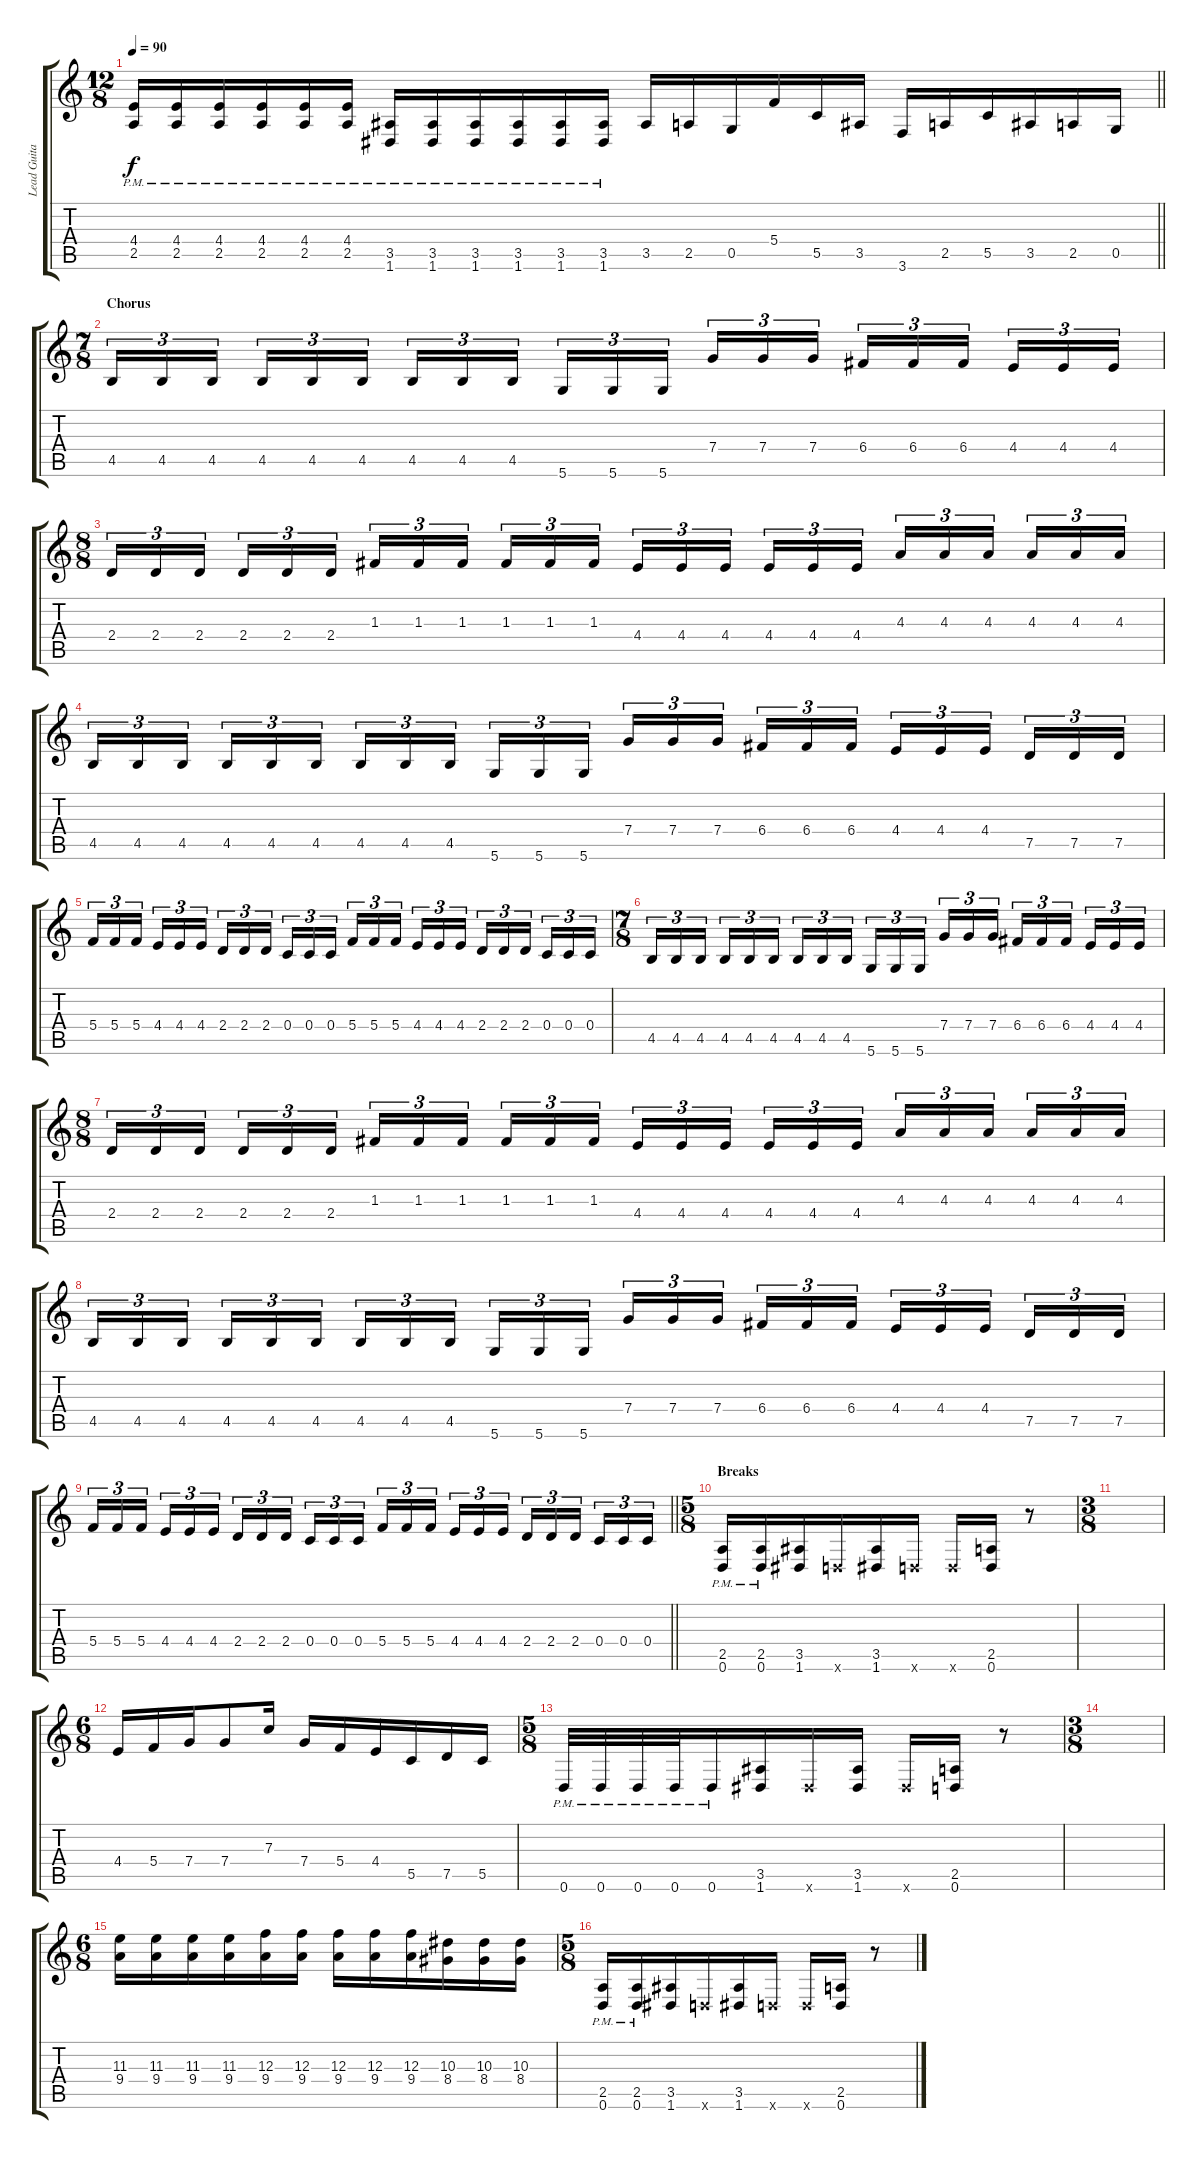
\track ("Lead Guitar" "Lead Guita") {instrument distortionguitar}
\staff {score tabs}
\tuning (D4 A3 F3 C3 G2 D2) {hide}
\ts (12 8)
\tempo 90
\clef g2
\barLineRight lightlight
\ks c
(4.4{pm} 2.5{pm}).16{dy f} (4.4{pm} 2.5{pm}).16 (4.4{pm} 2.5{pm}).16 (4.4{pm} 2.5{pm}).16 (4.4{pm} 2.5{pm}).16 (4.4{pm} 2.5{pm}).16 (3.5{pm} 1.6{pm}).16 (3.5{pm} 1.6{pm}).16 (3.5{pm} 1.6{pm}).16 (3.5{pm} 1.6{pm}).16 (3.5{pm} 1.6{pm}).16 (3.5{pm} 1.6{pm}).16 3.5.16 2.5.16 0.5.16 5.4.16 5.5.16 3.5.16 3.6.16 2.5.16 5.5.16 3.5.16 2.5.16 0.5.16 |
\ts (7 8)
\section ("" "Chorus")
4.5.16{tu (3 2)} 4.5.16{tu (3 2)} 4.5.16{tu (3 2)} 4.5.16{tu (3 2)} 4.5.16{tu (3 2)} 4.5.16{tu (3 2)} 4.5.16{tu (3 2)} 4.5.16{tu (3 2)} 4.5.16{tu (3 2)} 5.6.16{tu (3 2)} 5.6.16{tu (3 2)} 5.6.16{tu (3 2)} 7.4.16{tu (3 2)} 7.4.16{tu (3 2)} 7.4.16{tu (3 2)} 6.4.16{tu (3 2)} 6.4.16{tu (3 2)} 6.4.16{tu (3 2)} 4.4.16{tu (3 2)} 4.4.16{tu (3 2)} 4.4.16{tu (3 2)} |
\ts (8 8)
2.4.16{tu (3 2)} 2.4.16{tu (3 2)} 2.4.16{tu (3 2)} 2.4.16{tu (3 2)} 2.4.16{tu (3 2)} 2.4.16{tu (3 2)} 1.3.16{tu (3 2)} 1.3.16{tu (3 2)} 1.3.16{tu (3 2)} 1.3.16{tu (3 2)} 1.3.16{tu (3 2)} 1.3.16{tu (3 2)} 4.4.16{tu (3 2)} 4.4.16{tu (3 2)} 4.4.16{tu (3 2)} 4.4.16{tu (3 2)} 4.4.16{tu (3 2)} 4.4.16{tu (3 2)} 4.3.16{tu (3 2)} 4.3.16{tu (3 2)} 4.3.16{tu (3 2)} 4.3.16{tu (3 2)} 4.3.16{tu (3 2)} 4.3.16{tu (3 2)} |
4.5.16{tu (3 2)} 4.5.16{tu (3 2)} 4.5.16{tu (3 2)} 4.5.16{tu (3 2)} 4.5.16{tu (3 2)} 4.5.16{tu (3 2)} 4.5.16{tu (3 2)} 4.5.16{tu (3 2)} 4.5.16{tu (3 2)} 5.6.16{tu (3 2)} 5.6.16{tu (3 2)} 5.6.16{tu (3 2)} 7.4.16{tu (3 2)} 7.4.16{tu (3 2)} 7.4.16{tu (3 2)} 6.4.16{tu (3 2)} 6.4.16{tu (3 2)} 6.4.16{tu (3 2)} 4.4.16{tu (3 2)} 4.4.16{tu (3 2)} 4.4.16{tu (3 2)} 7.5.16{tu (3 2)} 7.5.16{tu (3 2)} 7.5.16{tu (3 2)} |
5.4.16{tu (3 2)} 5.4.16{tu (3 2)} 5.4.16{tu (3 2)} 4.4.16{tu (3 2)} 4.4.16{tu (3 2)} 4.4.16{tu (3 2)} 2.4.16{tu (3 2)} 2.4.16{tu (3 2)} 2.4.16{tu (3 2)} 0.4.16{tu (3 2)} 0.4.16{tu (3 2)} 0.4.16{tu (3 2)} 5.4.16{tu (3 2)} 5.4.16{tu (3 2)} 5.4.16{tu (3 2)} 4.4.16{tu (3 2)} 4.4.16{tu (3 2)} 4.4.16{tu (3 2)} 2.4.16{tu (3 2)} 2.4.16{tu (3 2)} 2.4.16{tu (3 2)} 0.4.16{tu (3 2)} 0.4.16{tu (3 2)} 0.4.16{tu (3 2)} |
\ts (7 8)
4.5.16{tu (3 2)} 4.5.16{tu (3 2)} 4.5.16{tu (3 2)} 4.5.16{tu (3 2)} 4.5.16{tu (3 2)} 4.5.16{tu (3 2)} 4.5.16{tu (3 2)} 4.5.16{tu (3 2)} 4.5.16{tu (3 2)} 5.6.16{tu (3 2)} 5.6.16{tu (3 2)} 5.6.16{tu (3 2)} 7.4.16{tu (3 2)} 7.4.16{tu (3 2)} 7.4.16{tu (3 2)} 6.4.16{tu (3 2)} 6.4.16{tu (3 2)} 6.4.16{tu (3 2)} 4.4.16{tu (3 2)} 4.4.16{tu (3 2)} 4.4.16{tu (3 2)} |
\ts (8 8)
2.4.16{tu (3 2)} 2.4.16{tu (3 2)} 2.4.16{tu (3 2)} 2.4.16{tu (3 2)} 2.4.16{tu (3 2)} 2.4.16{tu (3 2)} 1.3.16{tu (3 2)} 1.3.16{tu (3 2)} 1.3.16{tu (3 2)} 1.3.16{tu (3 2)} 1.3.16{tu (3 2)} 1.3.16{tu (3 2)} 4.4.16{tu (3 2)} 4.4.16{tu (3 2)} 4.4.16{tu (3 2)} 4.4.16{tu (3 2)} 4.4.16{tu (3 2)} 4.4.16{tu (3 2)} 4.3.16{tu (3 2)} 4.3.16{tu (3 2)} 4.3.16{tu (3 2)} 4.3.16{tu (3 2)} 4.3.16{tu (3 2)} 4.3.16{tu (3 2)} |
4.5.16{tu (3 2)} 4.5.16{tu (3 2)} 4.5.16{tu (3 2)} 4.5.16{tu (3 2)} 4.5.16{tu (3 2)} 4.5.16{tu (3 2)} 4.5.16{tu (3 2)} 4.5.16{tu (3 2)} 4.5.16{tu (3 2)} 5.6.16{tu (3 2)} 5.6.16{tu (3 2)} 5.6.16{tu (3 2)} 7.4.16{tu (3 2)} 7.4.16{tu (3 2)} 7.4.16{tu (3 2)} 6.4.16{tu (3 2)} 6.4.16{tu (3 2)} 6.4.16{tu (3 2)} 4.4.16{tu (3 2)} 4.4.16{tu (3 2)} 4.4.16{tu (3 2)} 7.5.16{tu (3 2)} 7.5.16{tu (3 2)} 7.5.16{tu (3 2)} |
\barLineRight lightlight
5.4.16{tu (3 2)} 5.4.16{tu (3 2)} 5.4.16{tu (3 2)} 4.4.16{tu (3 2)} 4.4.16{tu (3 2)} 4.4.16{tu (3 2)} 2.4.16{tu (3 2)} 2.4.16{tu (3 2)} 2.4.16{tu (3 2)} 0.4.16{tu (3 2)} 0.4.16{tu (3 2)} 0.4.16{tu (3 2)} 5.4.16{tu (3 2)} 5.4.16{tu (3 2)} 5.4.16{tu (3 2)} 4.4.16{tu (3 2)} 4.4.16{tu (3 2)} 4.4.16{tu (3 2)} 2.4.16{tu (3 2)} 2.4.16{tu (3 2)} 2.4.16{tu (3 2)} 0.4.16{tu (3 2)} 0.4.16{tu (3 2)} 0.4.16{tu (3 2)} |
\ts (5 8)
\section ("" "Breaks")
(2.5{pm} 0.6{pm}).16 (2.5{pm} 0.6{pm}).16 (3.5 1.6).16 0.6{x}.16 (3.5 1.6).16 0.6{x}.16 0.6{x}.16 (2.5 0.6).16 r.8 |
\ts (3 8)
|
\ts (6 8)
4.4.16 5.4.16 7.4.16 7.4.8 7.3.16 7.4.16 5.4.16 4.4.16 5.5.16 7.5.16 5.5.16 |
\ts (5 8)
0.6{pm}.32 0.6{pm}.32 0.6{pm}.32 0.6{pm}.32 0.6{pm}.16 (3.5 1.6).16 1.6{x}.16 (3.5 1.6).16 1.6{x}.16 (2.5 0.6).16 r.8 |
\ts (3 8)
|
\ts (6 8)
(11.3 9.4).16 (11.3 9.4).16 (11.3 9.4).16 (11.3 9.4).16 (12.3 9.4).16 (12.3 9.4).16 (12.3 9.4).16 (12.3 9.4).16 (12.3 9.4).16 (10.3 8.4).16 (10.3 8.4).16 (10.3 8.4).16 |
\ts (5 8)
(2.5{pm} 0.6{pm}).16 (2.5{pm} 0.6{pm}).16 (3.5 1.6).16 0.6{x}.16 (3.5 1.6).16 0.6{x}.16 0.6{x}.16 (2.5 0.6).16 r.8
